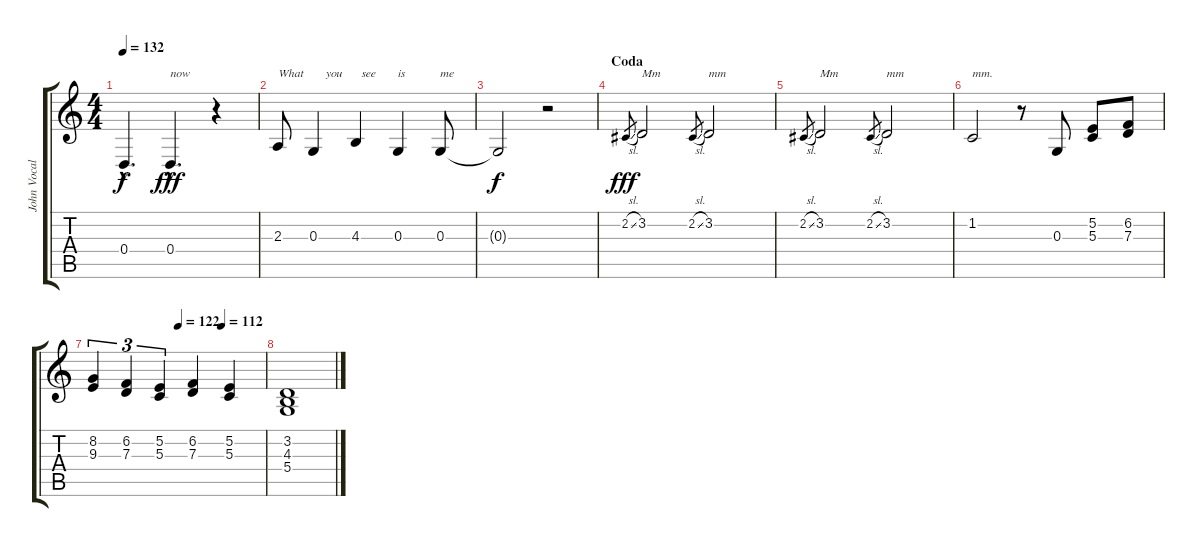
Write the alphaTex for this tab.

\track ("John Vocals" "John Vocal") {instrument clarinet}
\staff {score tabs}
\tuning (E4 B3 G3 D3 A2 E2) {hide}
\ts (4 4)
\tempo 132
\clef g2
\ks c
0.4{hac t}.4{d dy f} 0.4{hac}.4{d txt "now" dy fff} r.4 |
2.3.8{txt "What"} 0.3.4{txt "    you"} 4.3.4{txt "  see"} 0.3.4{txt "is"} 0.3.8{txt "me"} |
0.3{t}.2{dy f} r.2 |
\section ("" "Coda")
2.2{sl}.8{gr dy fff} 3.2.2{txt "Mm"} 2.2{sl}.8{gr} 3.2.2{txt "mm"} |
2.2{sl}.8{gr} 3.2.2{txt "Mm"} 2.2{sl}.8{gr} 3.2.2{txt "mm"} |
1.2.2{txt "mm."} r.8{volume 16 instrument electricgrandpiano} 0.3.8 (5.2 5.3).8 (6.2 7.3).8 |
\tempo (122 0.5)
\tempo (112 0.75)
(8.2 9.3).4{tu (3 2)} (6.2 7.3).4{tu (3 2)} (5.2 5.3).4{tu (3 2)} (6.2 7.3).4 (5.2 5.3).4 |
(3.2 4.3 5.4).1
